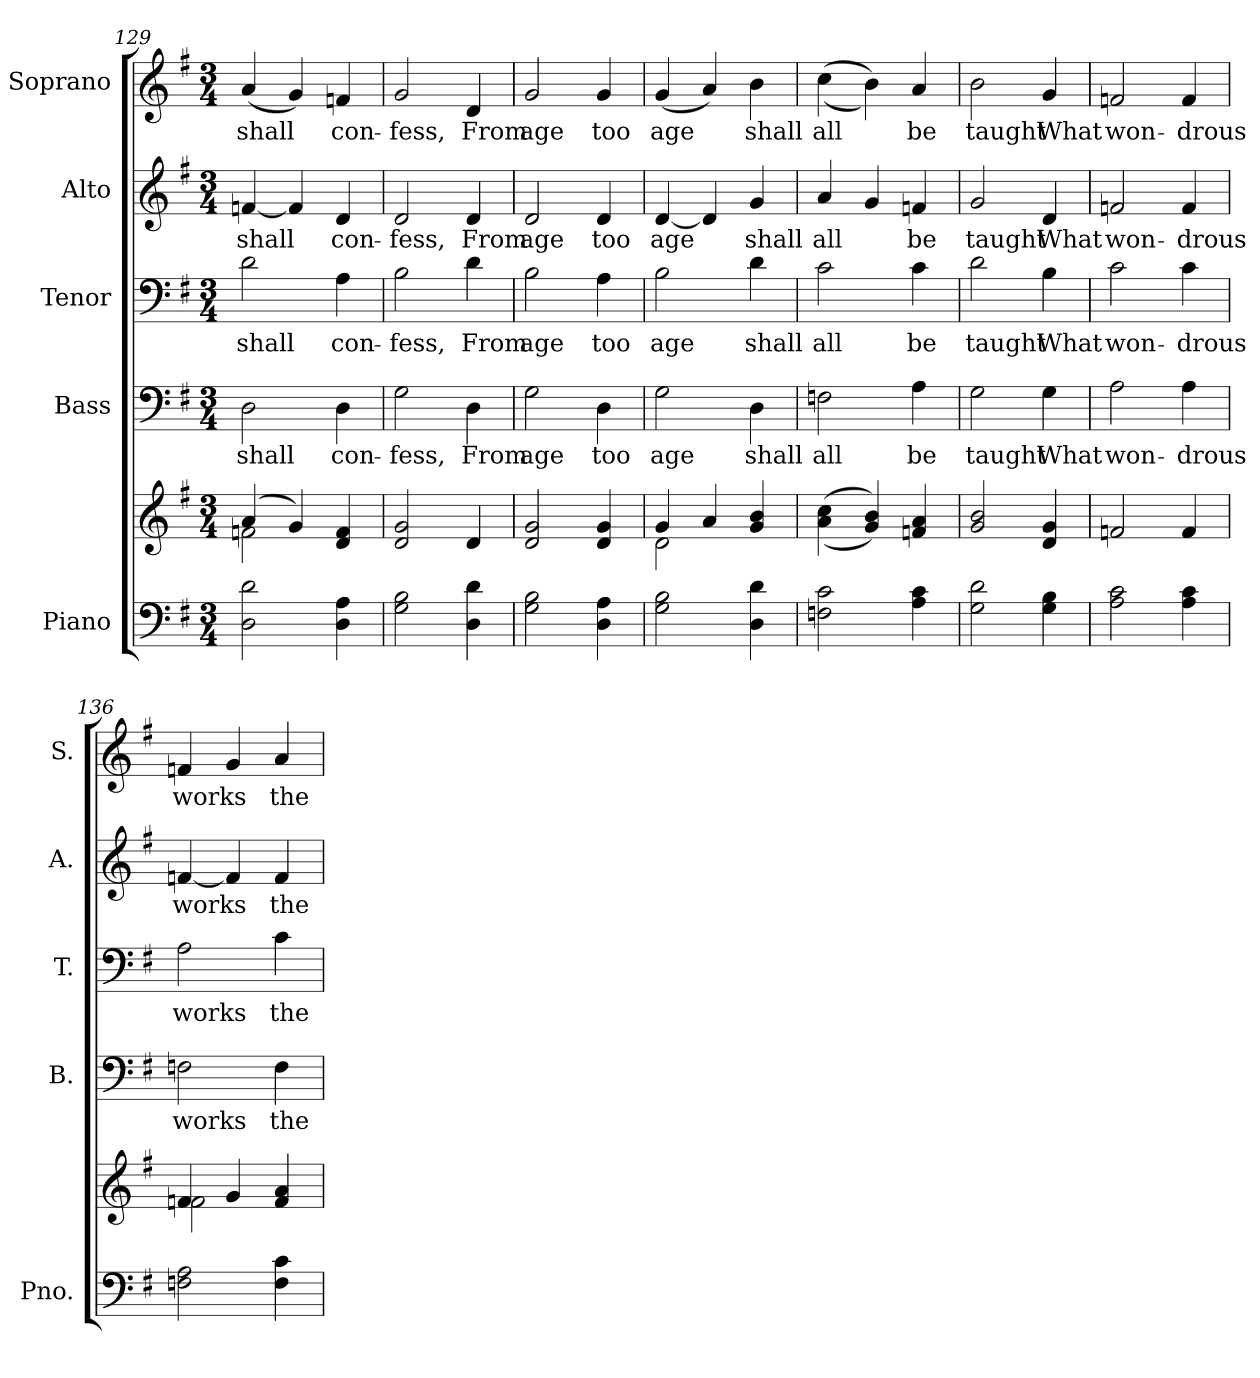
**kern	**kern	**kern	**text	**kern	**text	**kern	**text	**kern	**text
*part5	*part5	*part4	*part4	*part3	*part3	*part2	*part2	*part1	*part1
*staff6	*staff5	*staff4	*staff4	*staff3	*staff3	*staff2	*staff2	*staff1	*staff1
*I"Piano	*	*I"Bass	*	*I"Tenor	*	*I"Alto	*	*I"Soprano	*
*I'Pno.	*	*I'B.	*	*I'T.	*	*I'A.	*	*I'S.	*
*clefF4	*clefG2	*clefF4	*	*clefF4	*	*clefG2	*	*clefG2	*
*k[f#]	*k[f#]	*k[f#]	*	*k[f#]	*	*k[f#]	*	*k[f#]	*
*G:	*G:	*G:	*	*G:	*	*G:	*	*G:	*
*M3/4	*M3/4	*M3/4	*	*M3/4	*	*M3/4	*	*M3/4	*
=129	=129	=129	=129	=129	=129	=129	=129	=129	=129
*	*^	*	*	*	*	*	*	*	*
!	!	!	!	!LO:LY:b:color=#000000	!	!	!	!	!	!
!	!	!	!	!	!	!LO:LY:b:color=#000000	!	!	!	!
!	!	!	!	!	!	!	!	!LO:LY:b:color=#000000	!	!
!	!	!	!	!	!	!	!	!	!	!LO:LY:b:color=#000000
2Di\ 2di	(4ai/	2fni\	2Di\	shall	2di\	shall	[<4fni/	shall	(4ai/	shall
.	4gi/)	.	.	.	.	.	4fi/]	.	4gi/)	.
!	!	!	!	!LO:LY:b:color=#000000	!	!	!	!	!	!
!	!	!	!	!	!	!LO:LY:b:color=#000000	!	!	!	!
!	!	!	!	!	!	!	!	!LO:LY:b:color=#000000	!	!
!	!	!	!	!	!	!	!	!	!	!LO:LY:b:color=#000000
4Di\ 4Ai	4di/ 4fi	4ryy	4Di\	con-	4Ai\	con-	4di/	con-	4fni/	con-
*	*v	*v	*	*	*	*	*	*	*	*
=130	=130	=130	=130	=130	=130	=130	=130	=130	=130
*	*^	*	*	*	*	*	*	*	*
!	!	!	!	!LO:LY:b:color=#000000	!	!	!	!	!	!
*	*v	*v	*	*	*	*	*	*	*	*
*	*^	*	*	*	*	*	*	*	*
!	!	!	!	!	!	!LO:LY:b:color=#000000	!	!	!	!
*	*v	*v	*	*	*	*	*	*	*	*
*	*^	*	*	*	*	*	*	*	*
!	!	!	!	!	!	!	!	!LO:LY:b:color=#000000	!	!
*	*v	*v	*	*	*	*	*	*	*	*
*	*^	*	*	*	*	*	*	*	*
!	!	!	!	!	!	!	!	!	!	!LO:LY:b:color=#000000
*	*v	*v	*	*	*	*	*	*	*	*
2Gi\ 2Bi	2di/ 2gi	2Gi\	-fess,	2Bi\	-fess,	2di/	-fess,	2gi/	-fess,
!	!	!	!LO:LY:b:color=#000000	!	!	!	!	!	!
!	!	!	!	!	!LO:LY:b:color=#000000	!	!	!	!
!	!	!	!	!	!	!	!LO:LY:b:color=#000000	!	!
!	!	!	!	!	!	!	!	!	!LO:LY:b:color=#000000
4Di\ 4di	4di/	4Di\	From	4di\	From	4di/	From	4di/	From
!!LO:PB:g=z
=131	=131	=131	=131	=131	=131	=131	=131	=131	=131
!	!	!	!LO:LY:b:color=#000000	!	!	!	!	!	!
!	!	!	!	!	!LO:LY:b:color=#000000	!	!	!	!
!	!	!	!	!	!	!	!LO:LY:b:color=#000000	!	!
!	!	!	!	!	!	!	!	!	!LO:LY:b:color=#000000
2Gi\ 2Bi	2di/ 2gi	2Gi\	age	2Bi\	age	2di/	age	2gi/	age
!	!	!	!LO:LY:b:color=#000000	!	!	!	!	!	!
!	!	!	!	!	!LO:LY:b:color=#000000	!	!	!	!
!	!	!	!	!	!	!	!LO:LY:b:color=#000000	!	!
!	!	!	!	!	!	!	!	!	!LO:LY:b:color=#000000
4Di\ 4Ai	4di/ 4gi	4Di\	too	4Ai\	too	4di/	too	4gi/	too
=132	=132	=132	=132	=132	=132	=132	=132	=132	=132
*	*^	*	*	*	*	*	*	*	*
!	!	!	!	!LO:LY:b:color=#000000	!	!	!	!	!	!
!	!	!	!	!	!	!LO:LY:b:color=#000000	!	!	!	!
!	!	!	!	!	!	!	!	!LO:LY:b:color=#000000	!	!
!	!	!	!	!	!	!	!	!	!	!LO:LY:b:color=#000000
2Gi\ 2Bi	4gi/	2di\	2Gi\	age	2Bi\	age	[<4di/	age	(4gi/	age
.	(4ai/	.	.	.	.	.	4di/]	.	4ai/)	.
!	!	!	!	!LO:LY:b:color=#000000	!	!	!	!	!	!
!	!	!	!	!	!	!LO:LY:b:color=#000000	!	!	!	!
!	!	!	!	!	!	!	!	!LO:LY:b:color=#000000	!	!
!	!	!	!	!	!	!	!	!	!	!LO:LY:b:color=#000000
4Di\ 4di	4gi/ 4bi	4ryy	4Di\	shall	4di\	shall	4gi/	shall	4bi\	shall
*	*v	*v	*	*	*	*	*	*	*	*
=133	=133	=133	=133	=133	=133	=133	=133	=133	=133
*	*^	*	*	*	*	*	*	*	*
!	!	!	!	!LO:LY:b:color=#000000	!	!	!	!	!	!
*	*v	*v	*	*	*	*	*	*	*	*
*	*^	*	*	*	*	*	*	*	*
!	!	!	!	!	!	!LO:LY:b:color=#000000	!	!	!	!
*	*v	*v	*	*	*	*	*	*	*	*
*	*^	*	*	*	*	*	*	*	*
!	!	!	!	!	!	!	!	!LO:LY:b:color=#000000	!	!
*	*v	*v	*	*	*	*	*	*	*	*
*	*^	*	*	*	*	*	*	*	*
!	!	!	!	!	!	!	!	!	!	!LO:LY:b:color=#000000
*	*v	*v	*	*	*	*	*	*	*	*
2Fni\ 2ci	((4ai\ 4cci	2Fni\	all	2ci\	all	4ai/	all	((4cci\	all
.	4gi/ 4bi))	.	.	.	.	4gi/	.	4bi\))	.
!	!	!	!LO:LY:b:color=#000000	!	!	!	!	!	!
!	!	!	!	!	!LO:LY:b:color=#000000	!	!	!	!
!	!	!	!	!	!	!	!LO:LY:b:color=#000000	!	!
!	!	!	!	!	!	!	!	!	!LO:LY:b:color=#000000
4Ai\ 4ci	4fni/ 4ai	4Ai\	be	4ci\	be	4fni/	be	4ai/	be
!!LO:PB:g=z
=134	=134	=134	=134	=134	=134	=134	=134	=134	=134
!	!	!	!LO:LY:b:color=#000000	!	!	!	!	!	!
!	!	!	!	!	!LO:LY:b:color=#000000	!	!	!	!
!	!	!	!	!	!	!	!LO:LY:b:color=#000000	!	!
!	!	!	!	!	!	!	!	!	!LO:LY:b:color=#000000
2Gi\ 2di	2gi/ 2bi	2Gi\	taught	2di\	taught	2gi/	taught	2bi\	taught
!	!	!	!LO:LY:b:color=#000000	!	!	!	!	!	!
!	!	!	!	!	!LO:LY:b:color=#000000	!	!	!	!
!	!	!	!	!	!	!	!LO:LY:b:color=#000000	!	!
!	!	!	!	!	!	!	!	!	!LO:LY:b:color=#000000
4Gi\ 4Bi	4di/ 4gi	4Gi\	What	4Bi\	What	4di/	What	4gi/	What
=135	=135	=135	=135	=135	=135	=135	=135	=135	=135
!	!	!	!LO:LY:b:color=#000000	!	!	!	!	!	!
!	!	!	!	!	!LO:LY:b:color=#000000	!	!	!	!
!	!	!	!	!	!	!	!LO:LY:b:color=#000000	!	!
!	!	!	!	!	!	!	!	!	!LO:LY:b:color=#000000
2Ai\ 2ci	2fni/	2Ai\	won-	2ci\	won-	2fni/	won-	2fni/	won-
!	!	!	!LO:LY:b:color=#000000	!	!	!	!	!	!
!	!	!	!	!	!LO:LY:b:color=#000000	!	!	!	!
!	!	!	!	!	!	!	!LO:LY:b:color=#000000	!	!
!	!	!	!	!	!	!	!	!	!LO:LY:b:color=#000000
4Ai\ 4ci	4fi/	4Ai\	-drous	4ci\	-drous	4fi/	-drous	4fi/	-drous
=136	=136	=136	=136	=136	=136	=136	=136	=136	=136
*	*^	*	*	*	*	*	*	*	*
!	!	!	!	!LO:LY:b:color=#000000	!	!	!	!	!	!
!	!	!	!	!	!	!LO:LY:b:color=#000000	!	!	!	!
!	!	!	!	!	!	!	!	!LO:LY:b:color=#000000	!	!
!	!	!	!	!	!	!	!	!	!	!LO:LY:b:color=#000000
2Fni\ 2Ai	4fni/	2fi\	2Fni\	works	2Ai\	works	[<4fni/	works	4fni/	works
.	(4gi/	.	.	.	.	.	4fi/]	.	(4gi/	.
!	!	!	!	!LO:LY:b:color=#000000	!	!	!	!	!	!
!	!	!	!	!	!	!LO:LY:b:color=#000000	!	!	!	!
!	!	!	!	!	!	!	!	!LO:LY:b:color=#000000	!	!
!	!	!	!	!	!	!	!	!	!	!LO:LY:b:color=#000000
4Fi\ 4ci	4fi/ 4ai	4ryy	4Fi\	the	4ci\	the	4fi/	the	4ai/	the
*	*v	*v	*	*	*	*	*	*	*	*
=	=	=	=	=	=	=	=	=	=
*-	*-	*-	*-	*-	*-	*-	*-	*-	*-
